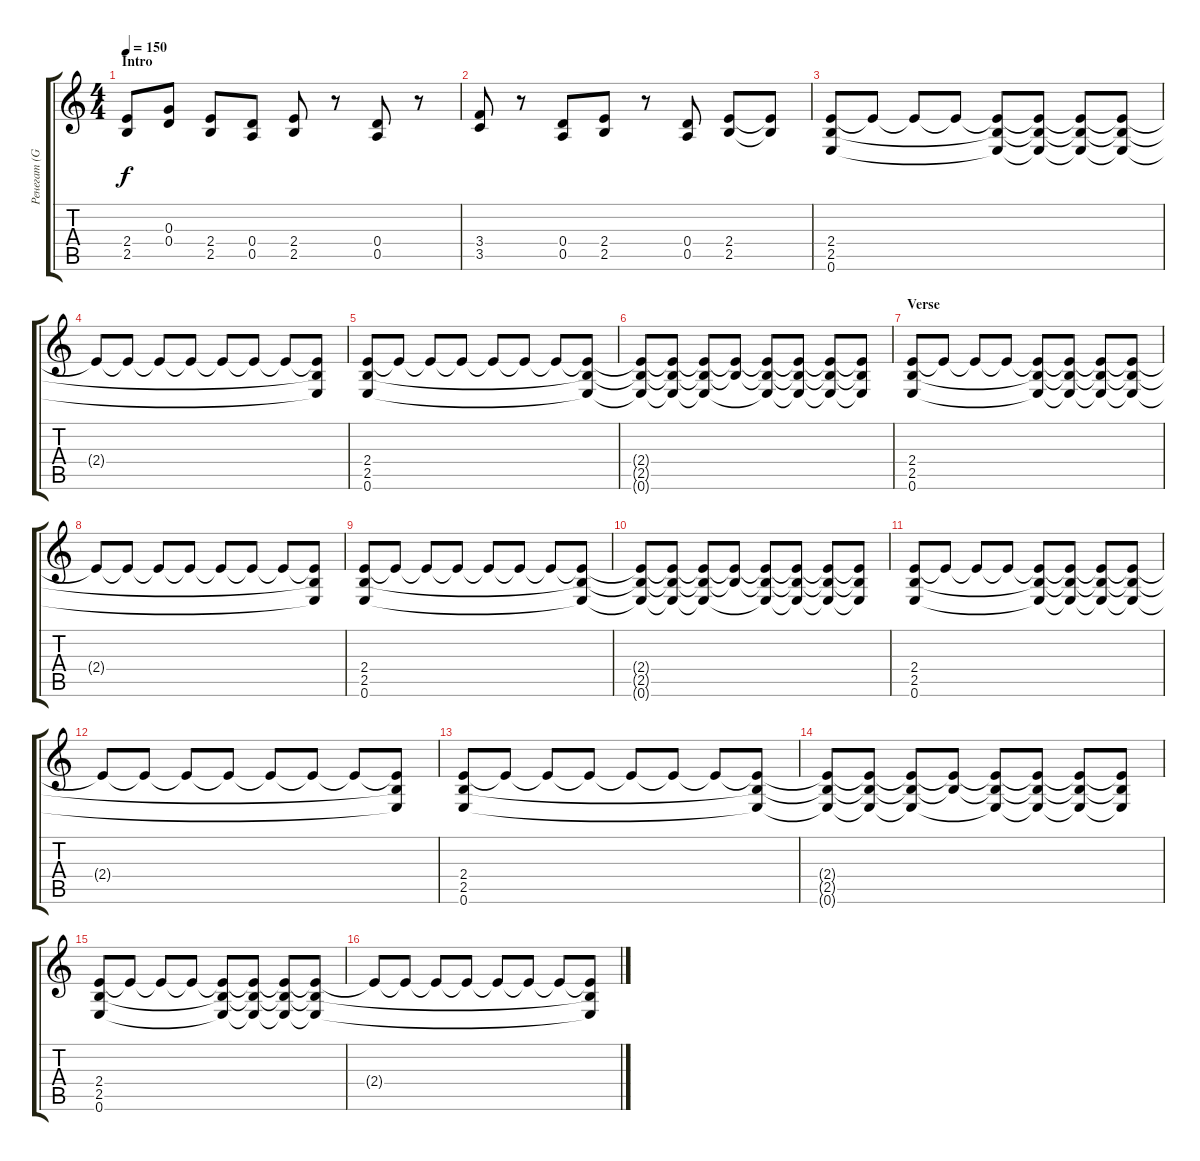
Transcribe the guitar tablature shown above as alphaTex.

\track ("Ренегат (Guitar 1)" "Ренегат (G") {instrument distortionguitar}
\staff {score tabs}
\tuning (E4 B3 G3 D3 A2 E2) {hide}
\ts (4 4)
\section ("" "Intro")
\tempo 150
\clef g2
\ks c
(2.4 2.5).8{dy f instrument distortionguitar} (0.3 0.4).8 (2.4 2.5).8 (0.4 0.5).8 (2.4 2.5).8 r.8 (0.4 0.5).8 r.8 |
(3.4 3.5).8 r.8 (0.4 0.5).8 (2.4 2.5).8 r.8 (0.4 0.5).8 (2.4 2.5).8 (2.4{t} 2.5{t}).8 |
(2.4 2.5 0.6).8{volume 8} 2.4{t}.8 2.4{t}.8 2.4{t}.8 (2.4{t} 2.5{t} 0.6{t}).8 (2.4{t} 2.5{t} 0.6{t}).8 (2.4{t} 2.5{t} 0.6{t}).8 (2.4{t} 2.5{t} 0.6{t}).8 |
2.4{t}.8 2.4{t}.8 2.4{t}.8 2.4{t}.8 2.4{t}.8 2.4{t}.8 2.4{t}.8 (2.4{t} 2.5{t} 0.6{t}).8 |
(2.4 2.5 0.6).8{volume 8} 2.4{t}.8 2.4{t}.8 2.4{t}.8 2.4{t}.8 2.4{t}.8 2.4{t}.8 (2.4{t} 2.5{t} 0.6{t}).8 |
(2.4{t} 2.5{t} 0.6{t}).8 (2.4{t} 2.5{t} 0.6{t}).8 (2.4{t} 2.5{t} 0.6{t}).8 (2.4{t} 2.5{t}).8 (2.4{t} 2.5{t} 0.6{t}).8 (2.4{t} 2.5{t} 0.6{t}).8 (2.4{t} 2.5{t} 0.6{t}).8 (2.4{t} 2.5{t} 0.6{t}).8 |
\section ("" "Verse")
(2.4 2.5 0.6).8 2.4{t}.8 2.4{t}.8 2.4{t}.8 (2.4{t} 2.5{t} 0.6{t}).8 (2.4{t} 2.5{t} 0.6{t}).8 (2.4{t} 2.5{t} 0.6{t}).8 (2.4{t} 2.5{t} 0.6{t}).8 |
2.4{t}.8 2.4{t}.8 2.4{t}.8 2.4{t}.8 2.4{t}.8 2.4{t}.8 2.4{t}.8 (2.4{t} 2.5{t} 0.6{t}).8 |
(2.4 2.5 0.6).8 2.4{t}.8 2.4{t}.8 2.4{t}.8 2.4{t}.8 2.4{t}.8 2.4{t}.8 (2.4{t} 2.5{t} 0.6{t}).8 |
(2.4{t} 2.5{t} 0.6{t}).8 (2.4{t} 2.5{t} 0.6{t}).8 (2.4{t} 2.5{t} 0.6{t}).8 (2.4{t} 2.5{t}).8 (2.4{t} 2.5{t} 0.6{t}).8 (2.4{t} 2.5{t} 0.6{t}).8 (2.4{t} 2.5{t} 0.6{t}).8 (2.4{t} 2.5{t} 0.6{t}).8 |
(2.4 2.5 0.6).8 2.4{t}.8 2.4{t}.8 2.4{t}.8 (2.4{t} 2.5{t} 0.6{t}).8 (2.4{t} 2.5{t} 0.6{t}).8 (2.4{t} 2.5{t} 0.6{t}).8 (2.4{t} 2.5{t} 0.6{t}).8 |
2.4{t}.8 2.4{t}.8 2.4{t}.8 2.4{t}.8 2.4{t}.8 2.4{t}.8 2.4{t}.8 (2.4{t} 2.5{t} 0.6{t}).8 |
(2.4 2.5 0.6).8 2.4{t}.8 2.4{t}.8 2.4{t}.8 2.4{t}.8 2.4{t}.8 2.4{t}.8 (2.4{t} 2.5{t} 0.6{t}).8 |
(2.4{t} 2.5{t} 0.6{t}).8 (2.4{t} 2.5{t} 0.6{t}).8 (2.4{t} 2.5{t} 0.6{t}).8 (2.4{t} 2.5{t}).8 (2.4{t} 2.5{t} 0.6{t}).8 (2.4{t} 2.5{t} 0.6{t}).8 (2.4{t} 2.5{t} 0.6{t}).8 (2.4{t} 2.5{t} 0.6{t}).8 |
(2.4 2.5 0.6).8 2.4{t}.8 2.4{t}.8 2.4{t}.8 (2.4{t} 2.5{t} 0.6{t}).8 (2.4{t} 2.5{t} 0.6{t}).8 (2.4{t} 2.5{t} 0.6{t}).8 (2.4{t} 2.5{t} 0.6{t}).8 |
2.4{t}.8 2.4{t}.8 2.4{t}.8 2.4{t}.8 2.4{t}.8 2.4{t}.8 2.4{t}.8 (2.4{t} 2.5{t} 0.6{t}).8
